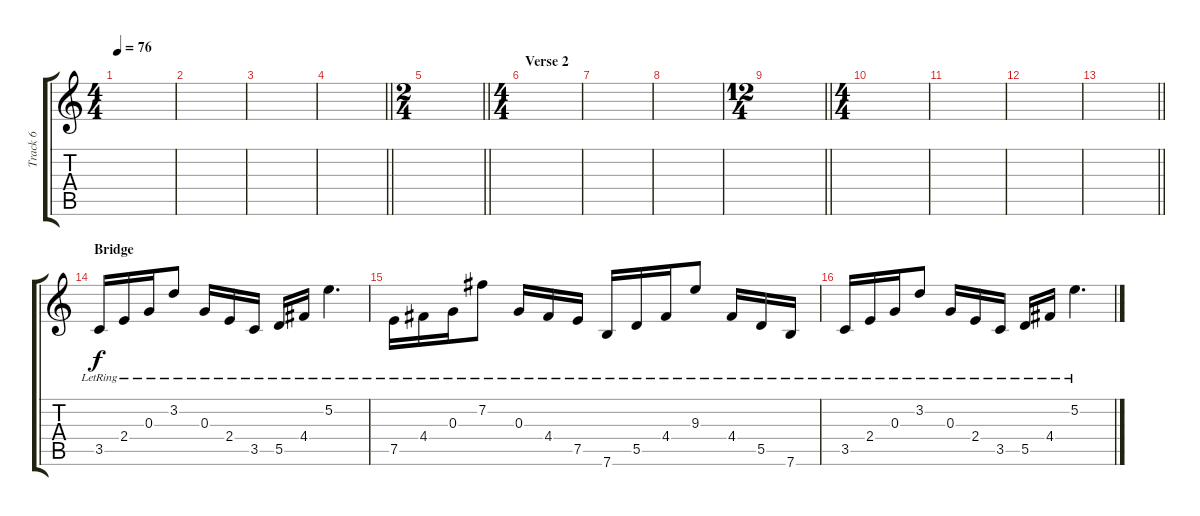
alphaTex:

\track ("Track 6" "Track 6") {instrument acousticguitarsteel}
\staff {score tabs}
\tuning (E4 B3 G3 D3 A2 E2) {hide}
\ts (4 4)
\tempo 76
\clef g2
\ks c
|
|
|
\barLineRight lightlight
|
\ts (2 4)
\barLineRight lightlight
|
\ts (4 4)
\section ("" "Verse 2")
|
|
|
\ts (12 4)
\barLineRight lightlight
|
\ts (4 4)
|
|
|
\barLineRight lightlight
|
\section ("" "Bridge")
3.5{lr}.16 2.4{lr}.16 0.3{lr}.16 3.2{lr}.8 0.3{lr}.16 2.4{lr}.16 3.5{lr}.16 5.5{lr}.16 4.4{lr}.16 5.2{lr}.4{d} |
7.5{lr}.16 4.4{lr}.16 0.3{lr}.16 7.2{lr}.8 0.3{lr}.16 4.4{lr}.16 7.5{lr}.16 7.6{lr}.16 5.5{lr}.16 4.4{lr}.16 9.3{lr}.8 4.4{lr}.16 5.5{lr}.16 7.6{lr}.16 |
3.5{lr}.16 2.4{lr}.16 0.3{lr}.16 3.2{lr}.8 0.3{lr}.16 2.4{lr}.16 3.5{lr}.16 5.5{lr}.16 4.4{lr}.16 5.2{lr}.4{d}
